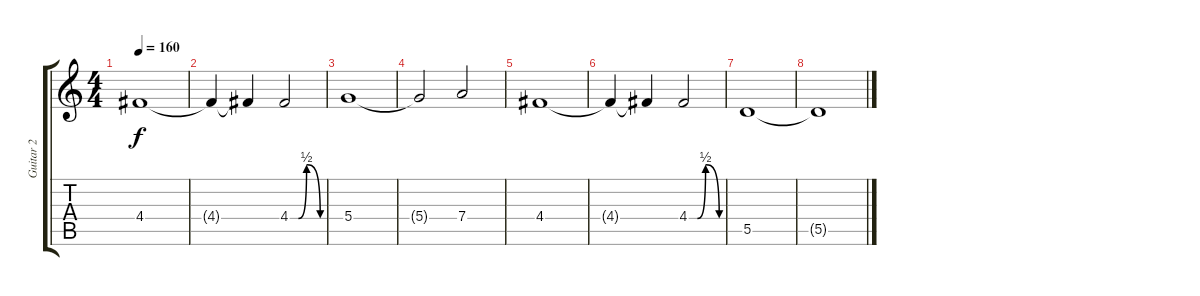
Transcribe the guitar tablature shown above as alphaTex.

\track ("Guitar 2" "Guitar 2") {instrument distortionguitar}
\staff {score tabs}
\tuning (E4 B3 G3 D3 A2 D2) {hide}
\ts (4 4)
\tempo 160
\clef g2
\ks c
4.4.1{dy f} |
4.4{t}.4 4.4{t}.4 4.4{be (custom 0 0 15 0 30 2 55 0 60 0)}.2 |
5.4.1 |
5.4{t}.2 7.4.2 |
4.4.1 |
4.4{t}.4 4.4{t}.4 4.4{be (custom 0 0 15 0 30 2 55 0 60 0)}.2 |
5.5.1 |
5.5{t}.1
